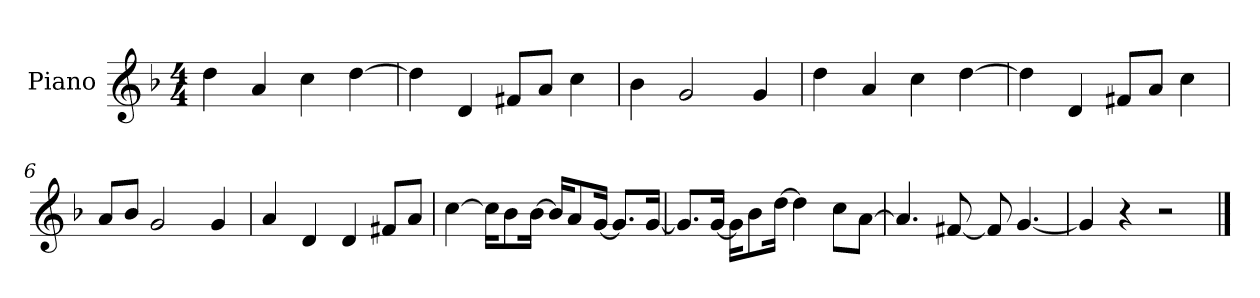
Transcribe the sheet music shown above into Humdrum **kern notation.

**kern
*part1
*staff1
*I"Piano
*I'P-no
*clefG2
*k[b-]
*M4/4
*MM90
=1
4dd\
4a/
4cc\
[4dd\
=2
4dd\]
4d/
8f#X/L
8a/J
4cc\
=3
4b-\
2g/
4g/
=4
4dd\
4a/
4cc\
[4dd\
=5
4dd\]
4d/
8f#X/L
8a/J
4cc\
=6
8a/L
8b-/J
2g/
4g/
=7
4a/
4d/
4d/
8f#X/L
8a/J
!!LO:LB:g=z
=8
[4cc\
16cc\KL]
8b-\
[16b-\Jk
16b-/KL]
8a/
[16g/Jk
8.g/L]
[16g/Jk
=9
8.g/L]
[16g/Jk
16g\KL]
8b-\
[16dd\Jk
4dd\]
8cc\L
[8a\J
=10
4.a/]
[8f#X/
8f#/]
[4.g/
=11
4g/]
4r
2r
==
*-
